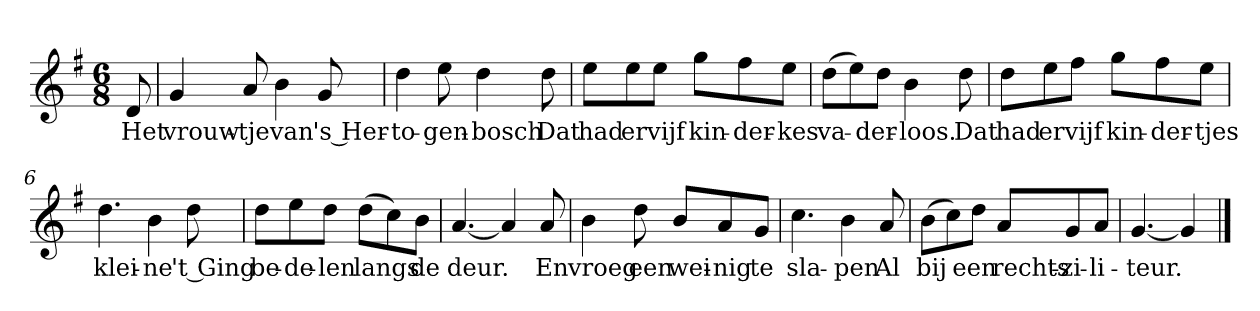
**kern	**text
*part1	*part1
*staff1	*staff1
*clefG2	*
*k[f#]	*
*G:	*
*M6/8	*
*MM120	*
=	=
8d	Het
=1	=1
4g	vrouw-
8a	-tje
4b	van
8g	's Her-
=2	=2
4dd	-to-
8ee	-gen-
4dd	-bosch
8dd	Dat
=3	=3
8ee\L	had
8ee\	er
8ee\J	vijf
8gg\L	kin-
8ff#\	-der-
8ee\J	-kes
=4	=4
(8dd\L	va-
8ee\)	.
8dd\J	-der-
4b	-loos.
8dd	Dat
=5	=5
8dd\L	had
8ee\	er
8ff#\J	vijf
8gg\L	kin-
8ff#\	-der-
8ee\J	-tjes
=6	=6
4.dd	klei-
4b	-ne
8dd	't Ging
=7	=7
8dd\L	be-
8ee\	-de-
8dd\J	-len
(8dd\L	langs
8cc\)	.
8b\J	de
=8	=8
[4.a	deur.
4a]	.
8a	En
=9	=9
4b	vroeg
8dd	een
8b/L	wei-
8a/	-nig
8g/J	te
=10	=10
4.cc	sla-
4b	-pen
8a	Al
=11	=11
(8b\L	bij
8cc\)	.
8dd\J	een
8a/L	rechts-
8g/	-zi-
8a/J	-li-
=12	=12
[4.g	-teur.
4g]	.
==	==
*-	*-
